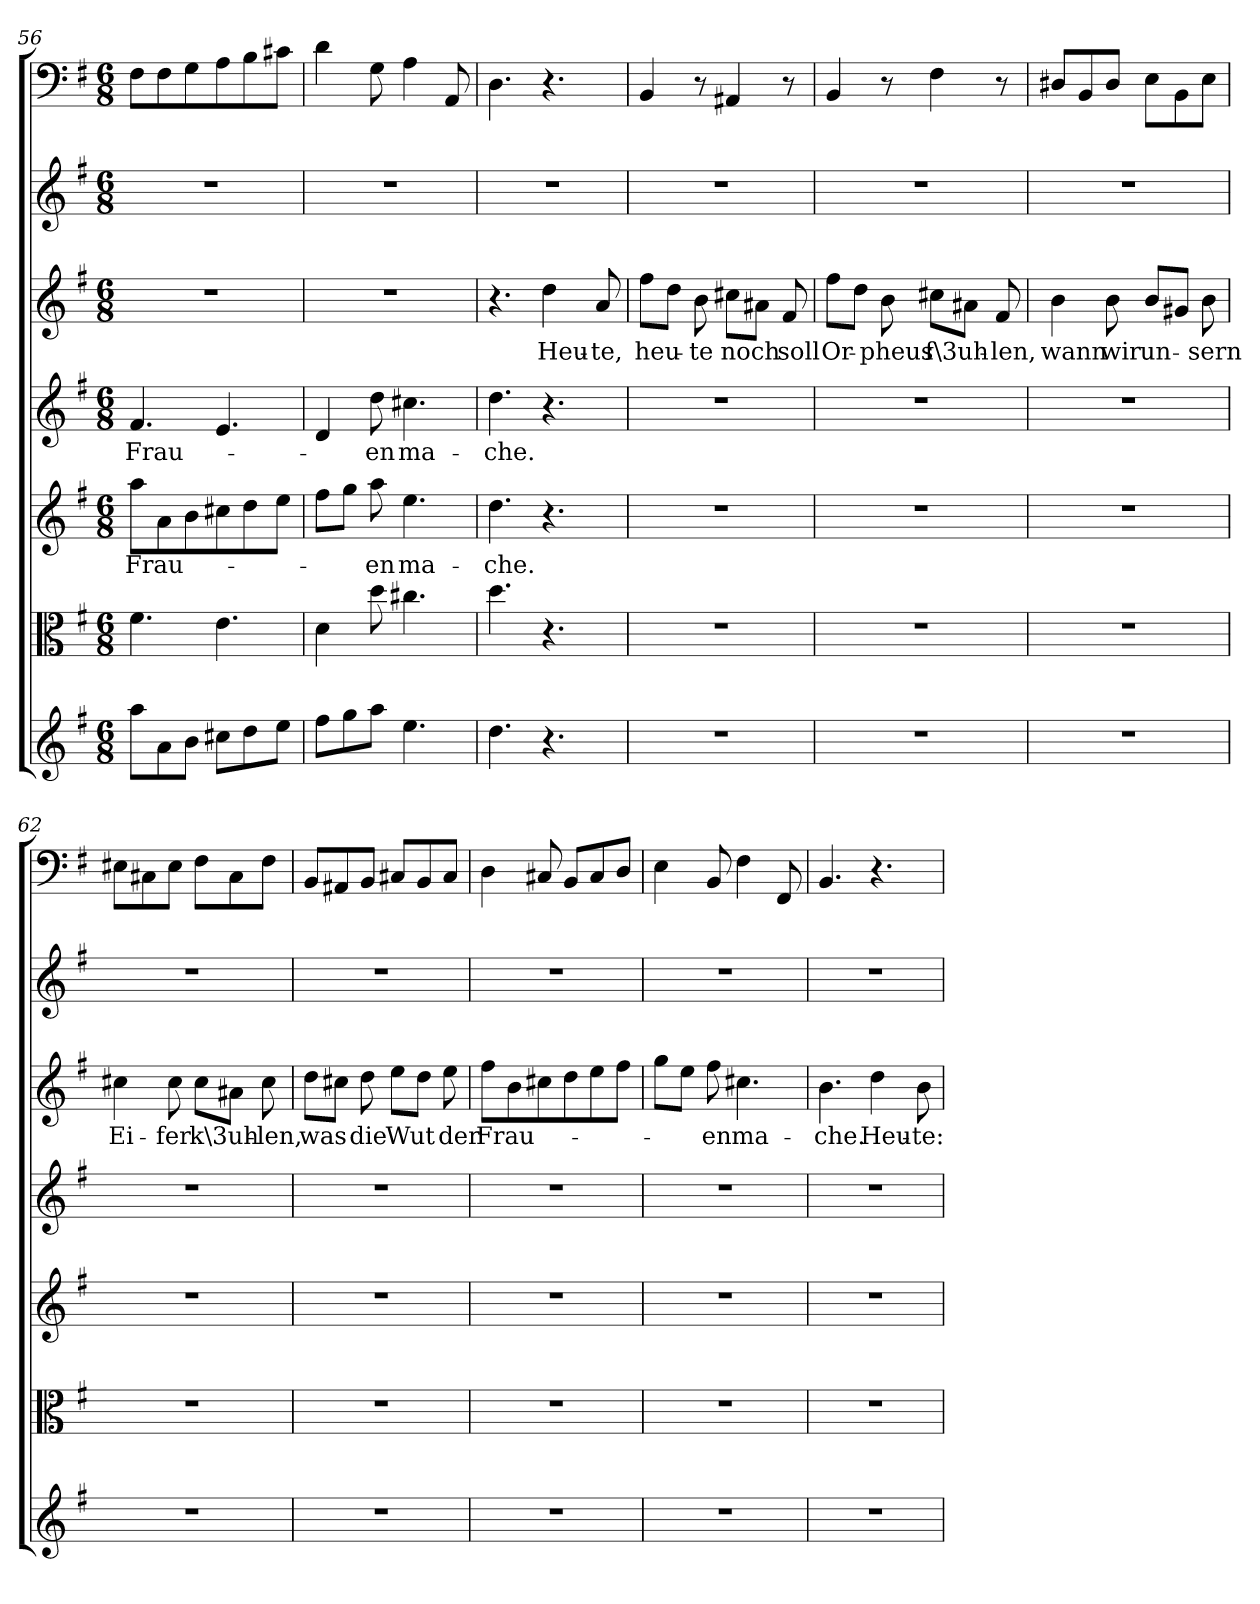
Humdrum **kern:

**kern	**kern	**kern	**text	**kern	**text	**kern	**text	**kern	**kern
*part7	*part6	*part5	*part5	*part4	*part4	*part3	*part3	*part2	*part1
*staff7	*staff6	*staff5	*staff5	*staff4	*staff4	*staff3	*staff3	*staff2	*staff1
*clefG2	*clefC3	*clefG2	*	*clefG2	*	*clefG2	*	*clefG2	*clefF4
*k[f#]	*k[f#]	*k[f#]	*	*k[f#]	*	*k[f#]	*	*k[f#]	*k[f#]
*G:	*G:	*G:	*	*G:	*	*G:	*	*G:	*G:
*M6/8	*M6/8	*M6/8	*	*M6/8	*	*M6/8	*	*M6/8	*M6/8
=56	=56	=56	=56	=56	=56	=56	=56	=56	=56
8aa\L	4.f#\	8aa\L	Frau-	4.f#/	Frau-	2.r	.	2.r	8F#\L
8a\	.	8a\	.	.	.	.	.	.	8F#\
8b\J	.	8b\	.	.	.	.	.	.	8G\
8cc#X\L	4.e\	8cc#X\	.	4.e/	.	.	.	.	8A\
8dd\	.	8dd\	.	.	.	.	.	.	8B\
8ee\J	.	8ee\J	.	.	.	.	.	.	8c#X\J
=57	=57	=57	=57	=57	=57	=57	=57	=57	=57
8ff#\L	4d\	8ff#\L	.	4d/	.	2.r	.	2.r	4d\
8gg\	.	8gg\J	.	.	.	.	.	.	.
8aa\J	8dd\	8aa\	-en	8dd\	-en	.	.	.	8G\
4.ee\	4.cc#X\	4.ee\	ma-	4.cc#X\	ma-	.	.	.	4A\
.	.	.	.	.	.	.	.	.	8AA/
=58	=58	=58	=58	=58	=58	=58	=58	=58	=58
4.dd\	4.dd\	4.dd\	-che.	4.dd\	-che.	4.r	.	2.r	4.D\
4.r	4.r	4.r	.	4.r	.	4dd\	Heu-	.	4.r
.	.	.	.	.	.	8a/	-te,	.	.
=59	=59	=59	=59	=59	=59	=59	=59	=59	=59
2.r	2.r	2.r	.	2.r	.	8ff#\L	heu-	2.r	4BB/
.	.	.	.	.	.	8dd\J	.	.	.
.	.	.	.	.	.	8b\	-te	.	8r
.	.	.	.	.	.	8cc#X\L	noch	.	4AA#X/
.	.	.	.	.	.	8a#X\J	.	.	.
.	.	.	.	.	.	8f#/	soll	.	8r
=60	=60	=60	=60	=60	=60	=60	=60	=60	=60
2.r	2.r	2.r	.	2.r	.	8ff#\L	Or-	2.r	4BB/
.	.	.	.	.	.	8dd\J	.	.	.
.	.	.	.	.	.	8b\	-pheus	.	8r
.	.	.	.	.	.	8cc#X\L	f\3uh-	.	4F#\
.	.	.	.	.	.	8a#X\J	.	.	.
.	.	.	.	.	.	8f#/	-len,	.	8r
=61	=61	=61	=61	=61	=61	=61	=61	=61	=61
2.r	2.r	2.r	.	2.r	.	4b\	wann	2.r	8D#X/L
.	.	.	.	.	.	.	.	.	8BB/
.	.	.	.	.	.	8b\	wir	.	8D#/J
.	.	.	.	.	.	8b/L	un-	.	8E\L
.	.	.	.	.	.	8g#X/J	.	.	8BB\
.	.	.	.	.	.	8b\	-sern	.	8E\J
=62	=62	=62	=62	=62	=62	=62	=62	=62	=62
2.r	2.r	2.r	.	2.r	.	4cc#X\	Ei-	2.r	8E#X\L
.	.	.	.	.	.	.	.	.	8C#X\
.	.	.	.	.	.	8cc#\	-fer	.	8E#\J
.	.	.	.	.	.	8cc#\L	k\3uh-	.	8F#\L
.	.	.	.	.	.	8a#X\J	.	.	8C#\
.	.	.	.	.	.	8cc#\	-len,	.	8F#\J
=63	=63	=63	=63	=63	=63	=63	=63	=63	=63
2.r	2.r	2.r	.	2.r	.	8dd\L	was	2.r	8BB/L
.	.	.	.	.	.	8cc#X\J	.	.	8AA#X/
.	.	.	.	.	.	8dd\	die	.	8BB/J
.	.	.	.	.	.	8ee\L	Wut	.	8C#X/L
.	.	.	.	.	.	8dd\J	.	.	8BB/
.	.	.	.	.	.	8ee\	der	.	8C#/J
=64	=64	=64	=64	=64	=64	=64	=64	=64	=64
2.r	2.r	2.r	.	2.r	.	8ff#\L	Frau-	2.r	4D\
.	.	.	.	.	.	8b\	.	.	.
.	.	.	.	.	.	8cc#X\	.	.	8C#X/
.	.	.	.	.	.	8dd\	.	.	8BB/L
.	.	.	.	.	.	8ee\	.	.	8C#/
.	.	.	.	.	.	8ff#\J	.	.	8D/J
=65	=65	=65	=65	=65	=65	=65	=65	=65	=65
2.r	2.r	2.r	.	2.r	.	8gg\L	.	2.r	4E\
.	.	.	.	.	.	8ee\J	.	.	.
.	.	.	.	.	.	8ff#\	-en	.	8BB/
.	.	.	.	.	.	4.cc#X\	ma-	.	4F#\
.	.	.	.	.	.	.	.	.	8FF#/
=66	=66	=66	=66	=66	=66	=66	=66	=66	=66
2.r	2.r	2.r	.	2.r	.	4.b\	-che.	2.r	4.BB/
.	.	.	.	.	.	4dd\	Heu-	.	4.r
.	.	.	.	.	.	8b\	-te:	.	.
=	=	=	=	=	=	=	=	=	=
*-	*-	*-	*-	*-	*-	*-	*-	*-	*-
